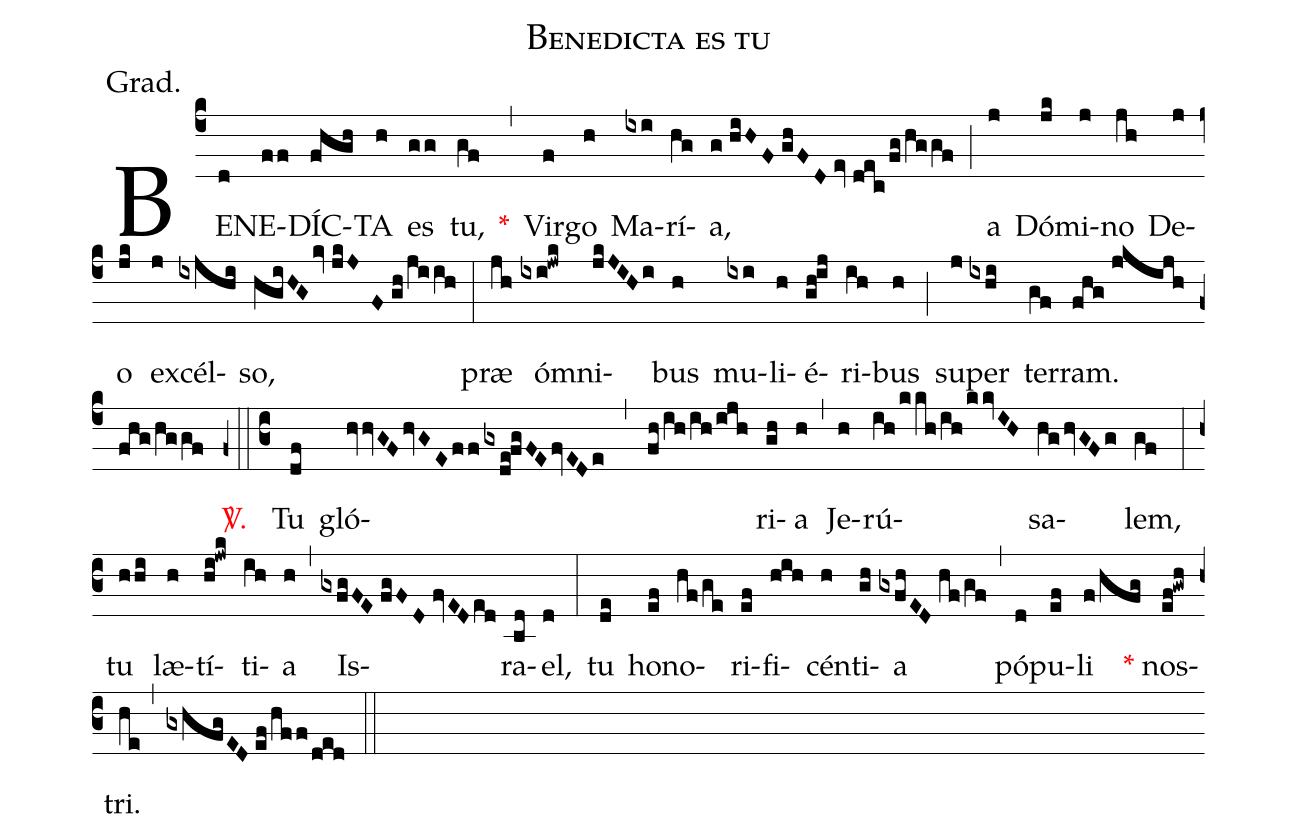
name:Benedicta es tu;
annotation:Grad.;
mode:V.;
office-part:Gradual;
%%
(c4) BE(d)NE(ff)DÍC(fhgh)TA(h) es(gg) tu,(gf) <v>\red{*}</v>(,) Vir(f)go(h) Ma(ixi)rí(hg)a,(g//hiHF//ghFD//ev//dec/fg/hg/gf) (;) a(j) Dó(jk)mi(j)no(jh) De(j)o(jk) ex(j)cél(ixjhi)so,(hgiHGkv//jkJF//gh/ji/ih) (:) præ(jh) óm(ixi!jwk)ni(jkJIHi)bus(h) mu(ixi)li(h)é(gh!ij)ri(ih)bus(h) (;) su(j)per(ixhi) ter(gf)ram.(fhg//jkijh//fhg/hggf) <v>\red{\Vbar.}</v>(z0::c3) Tu(df) gló(hvvGFhvGEffgxde!fgFEfvEDe,fh/ih/ih/ijh)ri(gh)a(h) (,) Je(h)rú(ih/kkh/ih/kkvIH)sa(hghvGFg)lem,(gf) (:) tu(hhi) læ(h)tí(hi!jwk)ti(ih)a(h) (,) Is(gxfgFE//fgFD//fvEDed)ra(bd)el,(d) (:) tu(de) ho(ef)no(hf/ge)ri(ef)fi(hih)cén(h)ti(gh)a(gxfhED//hf/gf) (,) pó(d)pu(ef)li(f/hfg) <v>\red{*}</v> nos(ef!gwh)tri.(he,gxhfgED//ef/hff/ded) (::)
